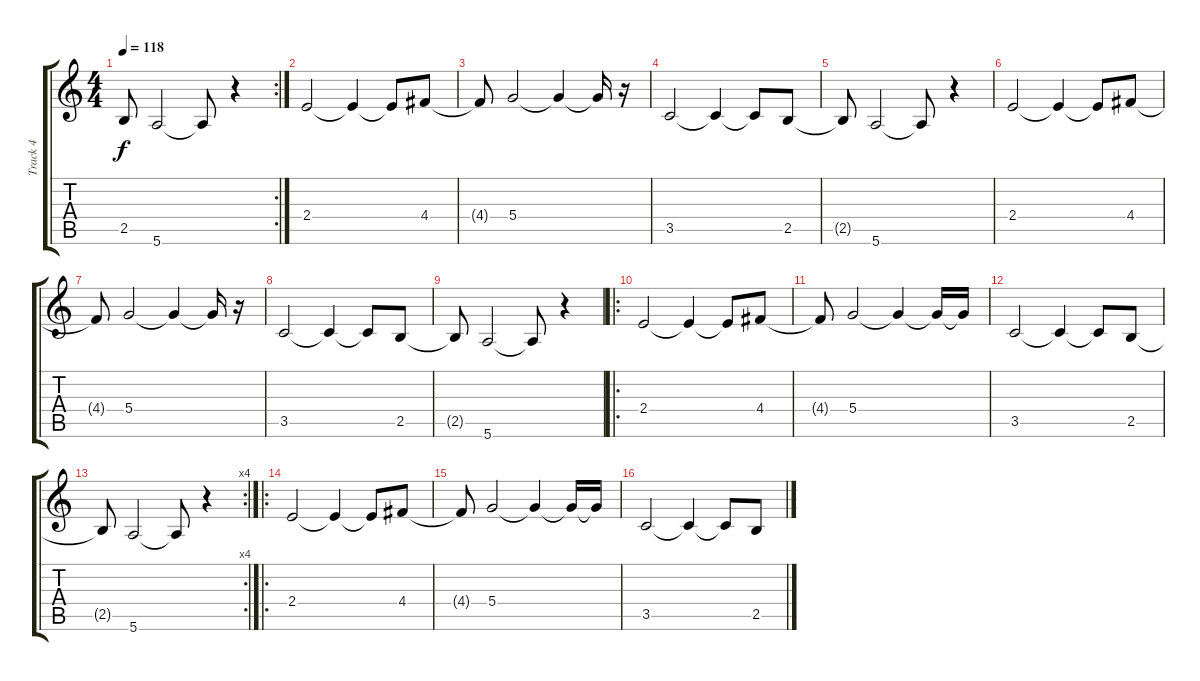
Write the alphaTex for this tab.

\track ("Track 4" "Track 4") {instrument distortionguitar}
\staff {score tabs}
\tuning (E4 B3 G3 D3 A2 E2) {hide}
\rc 2
\ts (4 4)
\tempo 118
\clef g2
\ks c
2.5{t}.8{dy f} 5.6.2 5.6{t}.8 r.4 |
2.4.2 2.4{t}.4 2.4{t}.8 4.4.8 |
4.4{t}.8 5.4.2 5.4{t}.4 5.4{t}.16 r.16 |
3.5.2 3.5{t}.4 3.5{t}.8 2.5.8 |
2.5{t}.8 5.6.2 5.6{t}.8 r.4 |
2.4.2 2.4{t}.4 2.4{t}.8 4.4.8 |
4.4{t}.8 5.4.2 5.4{t}.4 5.4{t}.16 r.16 |
3.5.2 3.5{t}.4 3.5{t}.8 2.5.8 |
2.5{t}.8 5.6.2 5.6{t}.8 r.4 |
\ro
2.4.2 2.4{t}.4 2.4{t}.8 4.4.8 |
4.4{t}.8 5.4.2 5.4{t}.4 5.4{t}.16 5.4{t}.16 |
3.5.2 3.5{t}.4 3.5{t}.8 2.5.8 |
\rc 4
2.5{t}.8 5.6.2 5.6{t}.8 r.4 |
\ro
2.4.2 2.4{t}.4 2.4{t}.8 4.4.8 |
4.4{t}.8 5.4.2 5.4{t}.4 5.4{t}.16 5.4{t}.16 |
3.5.2 3.5{t}.4 3.5{t}.8 2.5.8
